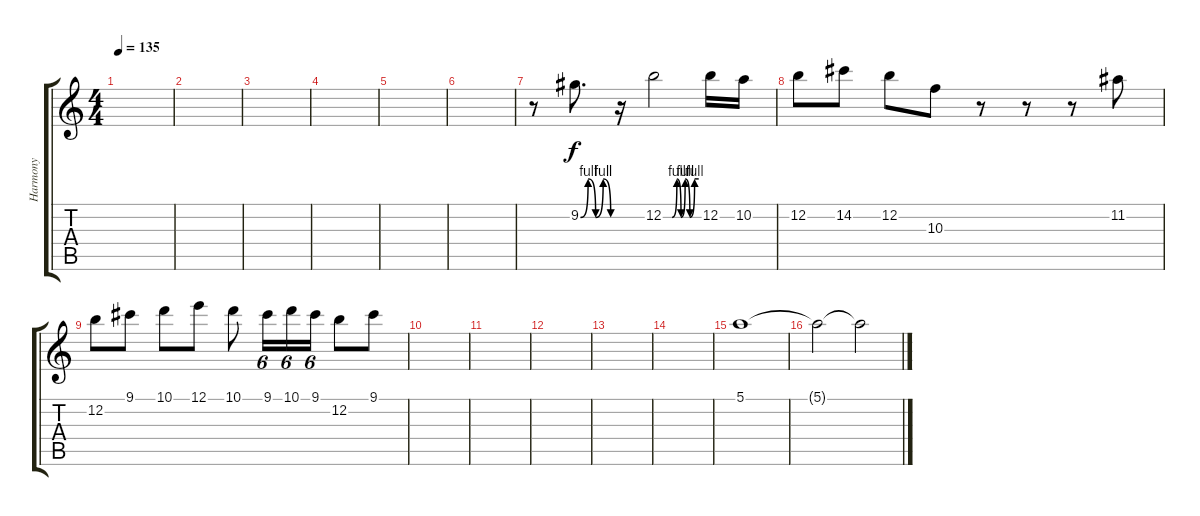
\track ("Harmony" "Harmony") {instrument distortionguitar}
\staff {score tabs}
\tuning (E4 B3 G3 D3 A2 E2) {hide}
\ts (4 4)
\tempo 135
\clef g2
\ks c
|
|
|
|
|
|
r.8 9.2{be (custom 0 0 15 4 30 0 45 4 60 0)}.8{d} r.16 12.2{be (custom 0 0 15 0 23 4 30 0 37 4 45 0 53 4 60 4)}.2 12.2.16 10.2.16 |
12.2.8 14.2.8 12.2.8 10.3.8 r.8 r.8 r.8 11.2.8 |
12.2.8 9.1.8 10.1.8 12.1.8 10.1.8 9.1.16{tu (6 4)} 10.1.16{tu (6 4)} 9.1.16{tu (6 4)} 12.2.8 9.1.8 |
|
|
|
|
|
5.1.1{volume 11} |
5.1{t}.2 5.1{t}.2
